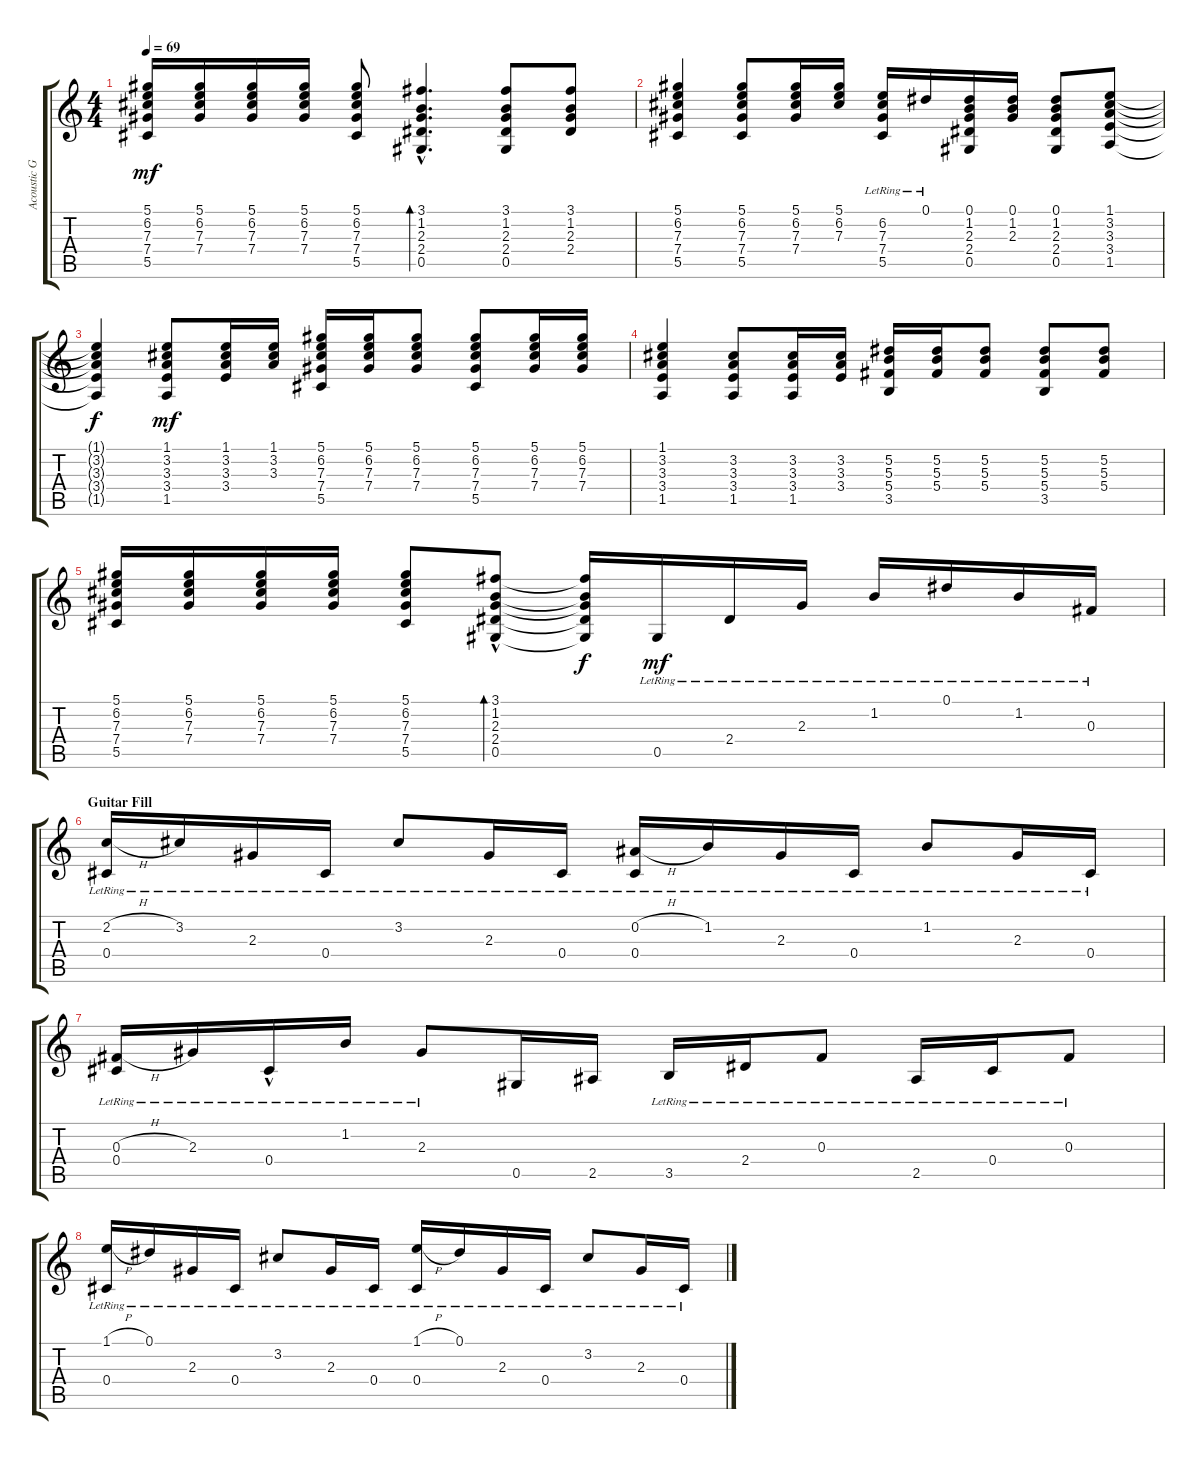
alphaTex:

\track ("Acoustic Guitar II" "Acoustic G") {instrument acousticguitarnylon}
\staff {score tabs}
\tuning (Eb4 Bb3 Gb3 Db3 Ab2 Eb2) {hide}
\ts (4 4)
\tempo 69
\clef g2
\ks c
(5.1 6.2 7.3 7.4 5.5).16{dy mf} (5.1 6.2 7.3 7.4).16 (5.1 6.2 7.3 7.4).16 (5.1 6.2 7.3 7.4).16 (5.1 6.2 7.3 7.4 5.5).8 (3.1{hac} 1.2{hac} 2.3{hac} 2.4{hac} 0.5{hac}).4{d bd 120} (3.1 1.2 2.3 2.4 0.5).8 (3.1 1.2 2.3 2.4).8 |
(5.1 6.2 7.3 7.4 5.5).4 (5.1 6.2 7.3 7.4 5.5).8 (5.1 6.2 7.3 7.4).16 (5.1 6.2 7.3).16 (6.2{lr} 7.3{lr} 7.4{lr} 5.5{lr}).16 0.1{lr}.16 (0.1 1.2 2.3 2.4 0.5).16 (0.1 1.2 2.3).16 (0.1 1.2 2.3 2.4 0.5).8 (1.1 3.2 3.3 3.4 1.5).8 |
(1.1{t} 3.2{t} 3.3{t} 3.4{t} 1.5{t}).4{dy f} (1.1 3.2 3.3 3.4 1.5).8{dy mf} (1.1 3.2 3.3 3.4).16 (1.1 3.2 3.3).16 (5.1 6.2 7.3 7.4 5.5).16 (5.1 6.2 7.3 7.4).16 (5.1 6.2 7.3 7.4).8 (5.1 6.2 7.3 7.4 5.5).8 (5.1 6.2 7.3 7.4).16 (5.1 6.2 7.3 7.4).16 |
(1.1 3.2 3.3 3.4 1.5).4 (3.2 3.3 3.4 1.5).8 (3.2 3.3 3.4 1.5).16 (3.2 3.3 3.4).16 (5.2 5.3 5.4 3.5).16 (5.2 5.3 5.4).16 (5.2 5.3 5.4).8 (5.2 5.3 5.4 3.5).8 (5.2 5.3 5.4).8 |
(5.1 6.2 7.3 7.4 5.5).16 (5.1 6.2 7.3 7.4).16 (5.1 6.2 7.3 7.4).16 (5.1 6.2 7.3 7.4).16 (5.1 6.2 7.3 7.4 5.5).8 (3.1 1.2 2.3 2.4 0.5{hac}).8{bd 120} (3.1{t} 1.2{t} 2.3{t} 2.4{t} 0.5{t}).16{dy f} 0.5{lr}.16{dy mf} 2.4{lr}.16 2.3{lr}.16 1.2{lr}.16 0.1{lr}.16 1.2{lr}.16 0.3{lr}.16 |
\section ("" "Guitar Fill")
(2.2{h} 0.4{lr}).16 3.2{lr}.16 2.3{lr}.16 0.4{lr}.16 3.2{lr}.8 2.3{lr}.16 0.4{lr}.16 (0.2{h} 0.4{lr}).16 1.2{lr}.16 2.3{lr}.16 0.4{lr}.16 1.2{lr}.8 2.3{lr}.16 0.4{lr}.16 |
(0.3{h} 0.4{lr}).16 2.3{lr}.16 0.4{hac lr}.16 1.2{lr}.16 2.3{lr}.8 0.5.16 2.5.16 3.5{lr}.16 2.4{lr}.16 0.3{lr}.8 2.5{lr}.16 0.4{lr}.16 0.3{lr}.8 |
(1.1{h} 0.4{lr}).16 0.1{lr}.16 2.3{lr}.16 0.4{lr}.16 3.2{lr}.8 2.3{lr}.16 0.4{lr}.16 (1.1{h} 0.4{lr}).16 0.1{lr}.16 2.3{lr}.16 0.4{lr}.16 3.2{lr}.8 2.3{lr}.16 0.4{lr}.16
